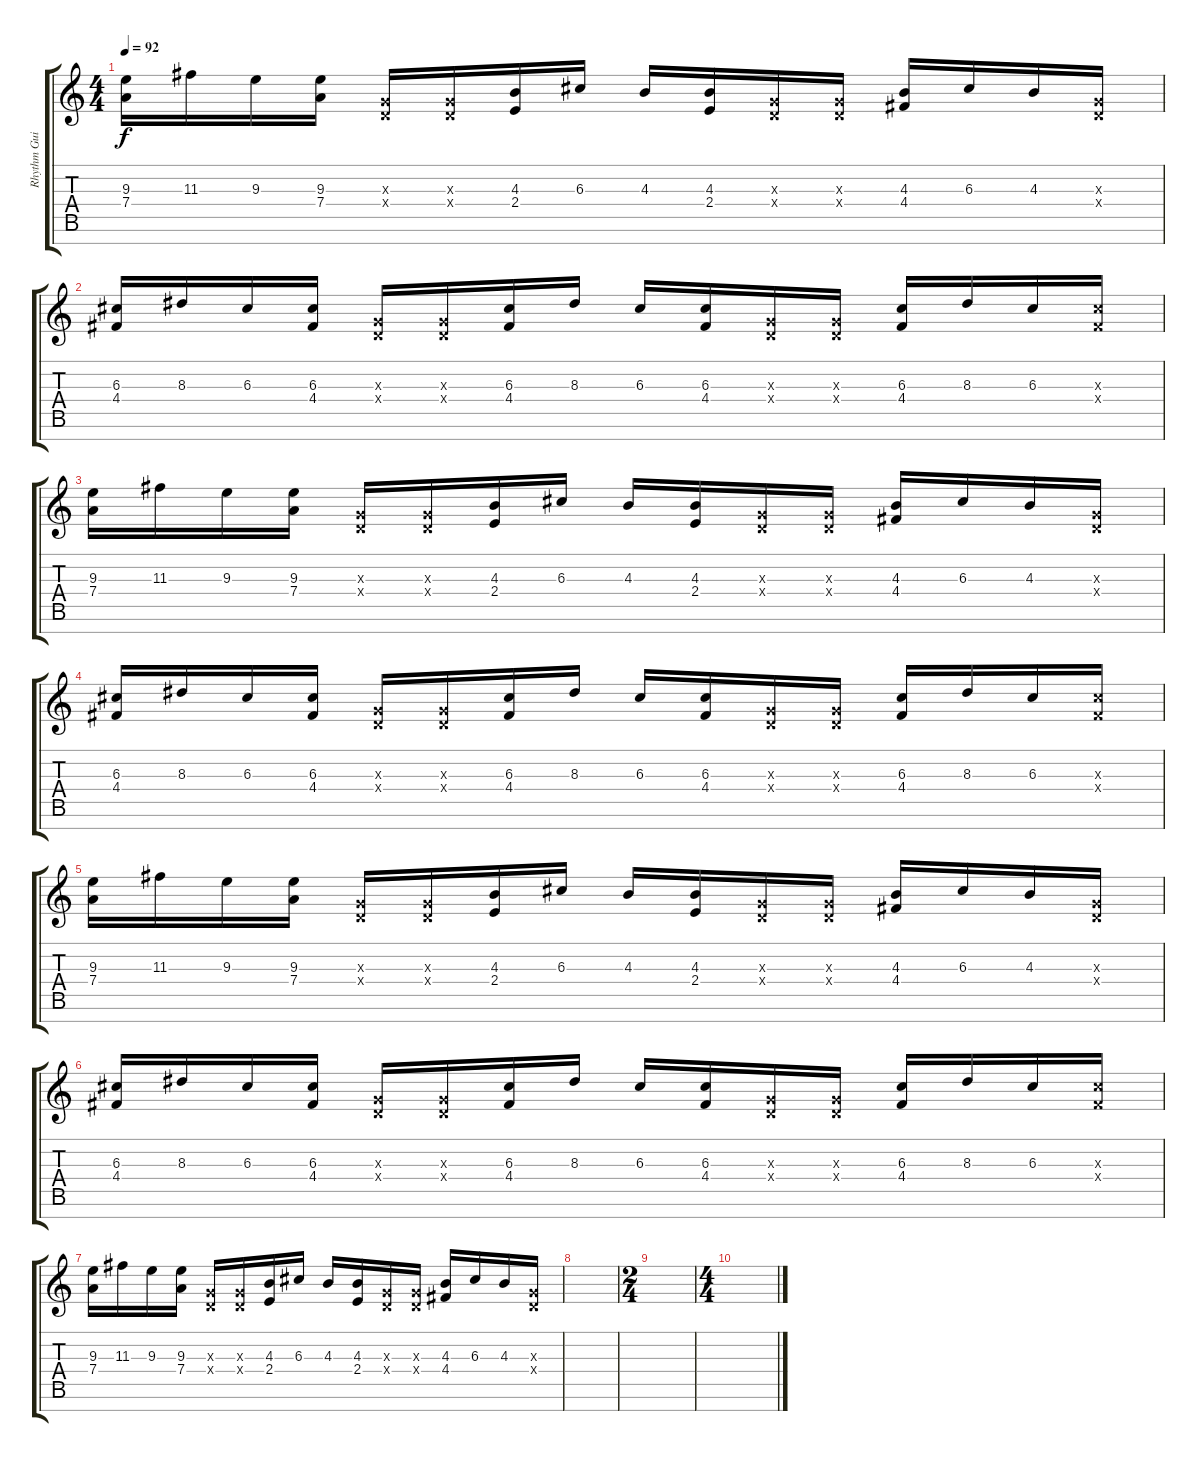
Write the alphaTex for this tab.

\track ("Rhythm Guitar" "Rhythm Gui") {instrument overdrivenguitar}
\staff {score tabs}
\tuning (E4 B3 G3 D3 A2 E2 B1) {hide}
\ts (4 4)
\tempo 92
\clef g2
\ks c
(9.3 7.4).16{dy f} 11.3.16 9.3.16 (9.3 7.4).16 (0.3{x} 0.4{x}).16 (0.3{x} 0.4{x}).16 (4.3 2.4).16 6.3.16 4.3.16 (4.3 2.4).16 (0.3{x} 0.4{x}).16 (0.3{x} 0.4{x}).16 (4.3 4.4).16 6.3.16 4.3.16 (0.3{x} 0.4{x}).16 |
(6.3 4.4).16 8.3.16 6.3.16 (6.3 4.4).16 (0.3{x} 0.4{x}).16 (0.3{x} 0.4{x}).16 (6.3 4.4).16 8.3.16 6.3.16 (6.3 4.4).16 (0.3{x} 0.4{x}).16 (0.3{x} 0.4{x}).16 (6.3 4.4).16 8.3.16 6.3.16 (6.3{x} 4.4{x}).16 |
(9.3 7.4).16 11.3.16 9.3.16 (9.3 7.4).16 (0.3{x} 0.4{x}).16 (0.3{x} 0.4{x}).16 (4.3 2.4).16 6.3.16 4.3.16 (4.3 2.4).16 (0.3{x} 0.4{x}).16 (0.3{x} 0.4{x}).16 (4.3 4.4).16 6.3.16 4.3.16 (0.3{x} 0.4{x}).16 |
(6.3 4.4).16 8.3.16 6.3.16 (6.3 4.4).16 (0.3{x} 0.4{x}).16 (0.3{x} 0.4{x}).16 (6.3 4.4).16 8.3.16 6.3.16 (6.3 4.4).16 (0.3{x} 0.4{x}).16 (0.3{x} 0.4{x}).16 (6.3 4.4).16 8.3.16 6.3.16 (6.3{x} 4.4{x}).16 |
(9.3 7.4).16 11.3.16 9.3.16 (9.3 7.4).16 (0.3{x} 0.4{x}).16 (0.3{x} 0.4{x}).16 (4.3 2.4).16 6.3.16 4.3.16 (4.3 2.4).16 (0.3{x} 0.4{x}).16 (0.3{x} 0.4{x}).16 (4.3 4.4).16 6.3.16 4.3.16 (0.3{x} 0.4{x}).16 |
(6.3 4.4).16 8.3.16 6.3.16 (6.3 4.4).16 (0.3{x} 0.4{x}).16 (0.3{x} 0.4{x}).16 (6.3 4.4).16 8.3.16 6.3.16 (6.3 4.4).16 (0.3{x} 0.4{x}).16 (0.3{x} 0.4{x}).16 (6.3 4.4).16 8.3.16 6.3.16 (6.3{x} 4.4{x}).16 |
(9.3 7.4).16 11.3.16 9.3.16 (9.3 7.4).16 (0.3{x} 0.4{x}).16 (0.3{x} 0.4{x}).16 (4.3 2.4).16 6.3.16 4.3.16 (4.3 2.4).16 (0.3{x} 0.4{x}).16 (0.3{x} 0.4{x}).16 (4.3 4.4).16 6.3.16 4.3.16 (0.3{x} 0.4{x}).16 |
|
\ts (2 4)
|
\ts (4 4)
